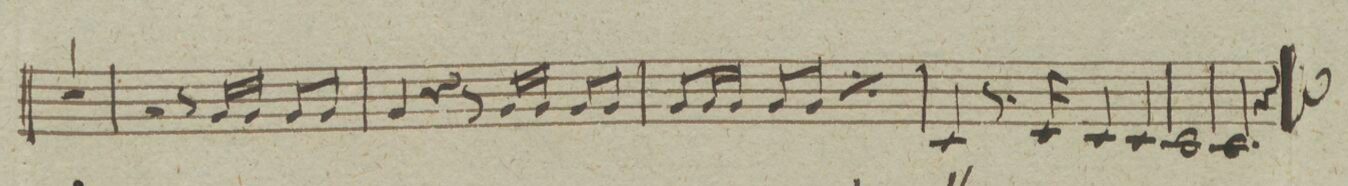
**kern
*I"Clarino. terzo Principalo
*clefG2
*k[]
*met(c)
*M4/4
1r
=60
2r
8r
16g/LL
16g/JJ
8g/L
8g/J
=61
4g/
4r
8r
16g/LL
16g/JJ
8g/L
8g/J
=62
8g/L
16g/L
16g/JJ
8g/L
8g/J
*rep
8g/L
16g/L
16g/JJ
8g/L
8g/J
*Xrep
=63
4c/
8.r
16c/
4c/
4c/
=64
1c
=65
2.c/
4r
==
*-
